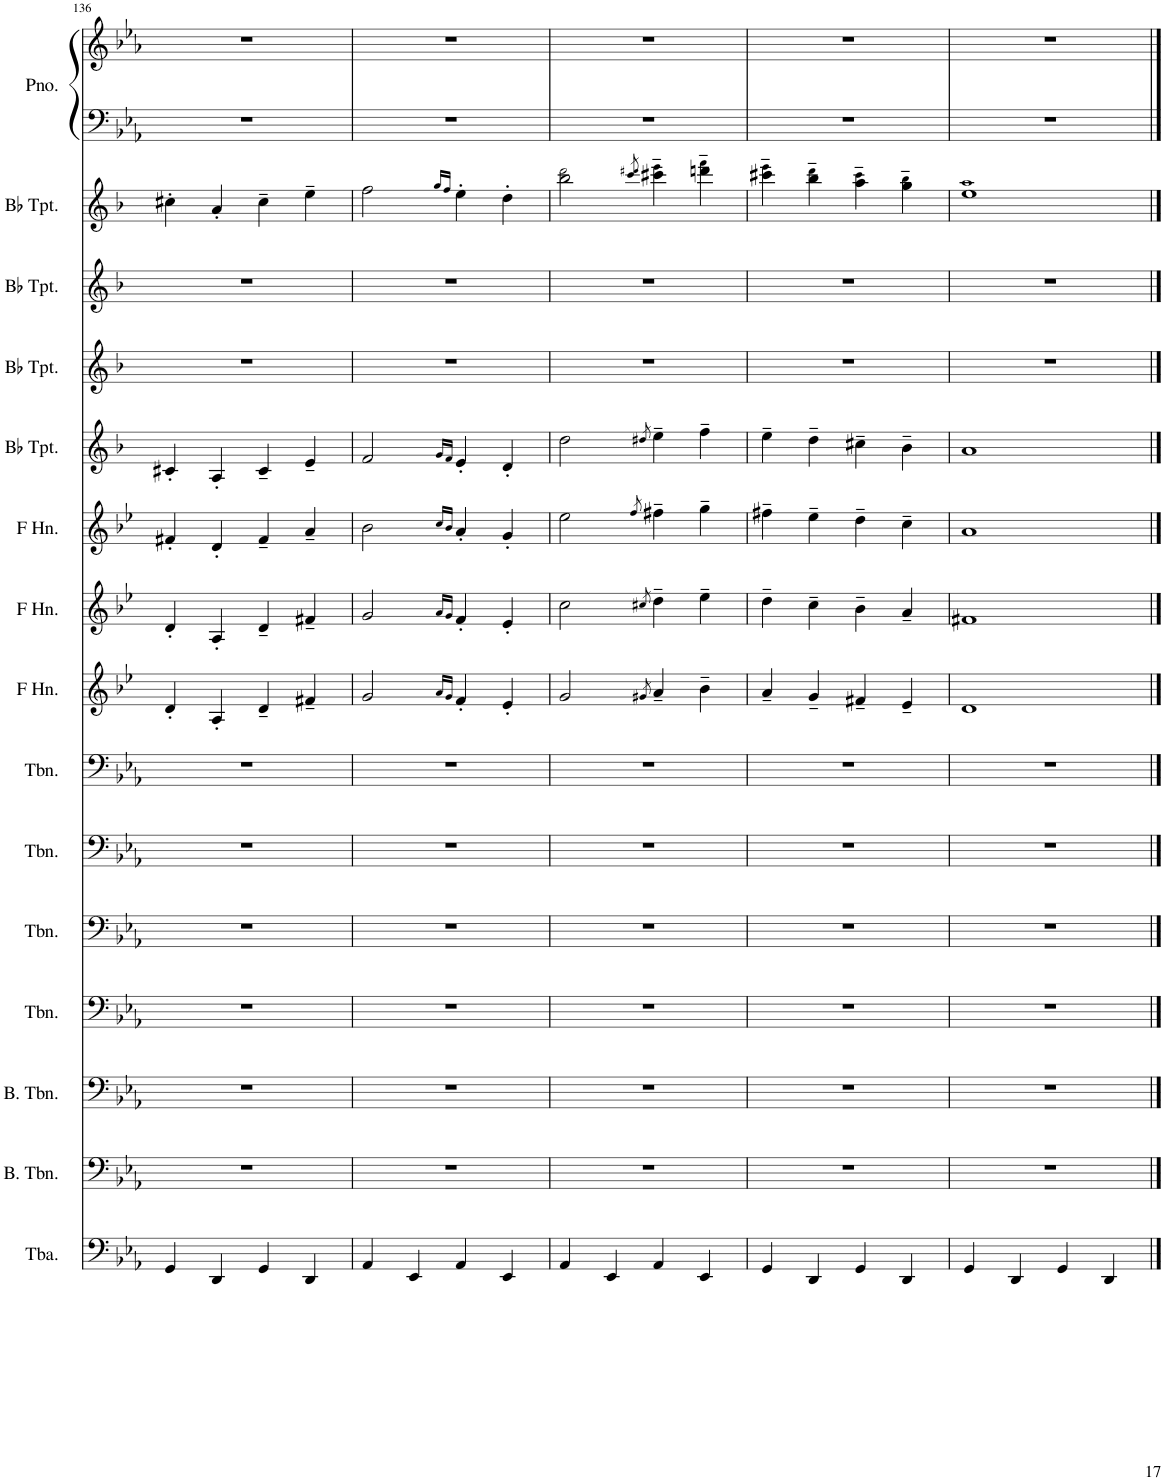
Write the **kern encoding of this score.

**kern	**kern	**kern	**kern	**kern	**kern	**kern	**kern	**kern	**kern	**kern	**kern	**kern	**kern	**kern	**kern
*part15	*part14	*part13	*part12	*part11	*part10	*part9	*part8	*part7	*part6	*part5	*part4	*part3	*part2	*part1	*part1
*staff16	*staff15	*staff14	*staff13	*staff12	*staff11	*staff10	*staff9	*staff8	*staff7	*staff6	*staff5	*staff4	*staff3	*staff2	*staff1
*I"Tuba	*I"Bass Trombone	*I"Bass Trombone	*I"Trombone	*I"Trombone	*I"Trombone	*I"Trombone	*I"Horn in F	*I"Horn in F	*I"Horn in F	*I"Bb Trumpet	*I"Bb Trumpet	*I"Bb Trumpet	*I"Bb Trumpet	*I"Piano	*
*I'Tba.	*I'B. Tbn.	*I'B. Tbn.	*I'Tbn.	*I'Tbn.	*I'Tbn.	*I'Tbn.	*	*	*	*I'Bb Tpt.	*I'Bb Tpt.	*I'Bb Tpt.	*I'Bb Tpt.	*I'Pno.	*
!!LO:PB:g=z
*clefF4	*clefF4	*clefF4	*clefF4	*clefF4	*clefF4	*clefF4	*clefG2	*clefG2	*clefG2	*clefG2	*clefG2	*clefG2	*clefG2	*clefF4	*clefG2
*	*	*	*	*	*	*	*Trd4c7	*Trd4c7	*Trd4c7	*Trd1c2	*Trd1c2	*Trd1c2	*Trd1c2	*	*
*k[b-e-a-]	*k[b-e-a-]	*k[b-e-a-]	*k[b-e-a-]	*k[b-e-a-]	*k[b-e-a-]	*k[b-e-a-]	*k[b-e-]	*k[b-e-]	*k[b-e-]	*k[b-]	*k[b-]	*k[b-]	*k[b-]	*k[b-e-a-]	*k[b-e-a-]
*M4/4	*M4/4	*M4/4	*M4/4	*M4/4	*M4/4	*M4/4	*M4/4	*M4/4	*M4/4	*M4/4	*M4/4	*M4/4	*M4/4	*M4/4	*M4/4
=136	=136	=136	=136	=136	=136	=136	=136	=136	=136	=136	=136	=136	=136	=136	=136
4GG/	1r	1r	1r	1r	1r	1r	4d'/	4d'/	4f#X'/	4c#X'/	1r	1r	4cc#X'\	1r	1r
4DD/	.	.	.	.	.	.	4A'/	4A'/	4d'/	4A'/	.	.	4a'/	.	.
4GG/	.	.	.	.	.	.	4d~/	4d~/	4f#~/	4c#~/	.	.	4cc#~\	.	.
4DD/	.	.	.	.	.	.	4f#X~/	4f#X~/	4a~/	4e~/	.	.	4ee~\	.	.
=137	=137	=137	=137	=137	=137	=137	=137	=137	=137	=137	=137	=137	=137	=137	=137
4AA-/	1r	1r	1r	1r	1r	1r	2g/	2g/	2b-\	2f/	1r	1r	2ff\	1r	1r
4EE-/	.	.	.	.	.	.	.	.	.	.	.	.	.	.	.
.	.	.	.	.	.	.	16qa/LL	16qa/LL	16qcc/LL	16qg/LL	.	.	16qgg/LL	.	.
.	.	.	.	.	.	.	16qg/JJ	16qg/JJ	16qb-/JJ	16qf/JJ	.	.	16qff/JJ	.	.
4AA-/	.	.	.	.	.	.	4f'/	4f'/	4a'/	4e'/	.	.	4ee'\	.	.
4EE-/	.	.	.	.	.	.	4e-'/	4e-'/	4g'/	4d'/	.	.	4dd'\	.	.
=138	=138	=138	=138	=138	=138	=138	=138	=138	=138	=138	=138	=138	=138	=138	=138
4AA-/	1r	1r	1r	1r	1r	1r	2g/	2cc\	2ee-\	2dd\	1r	1r	2bb-\ 2ddd!\	1r	1r
4EE-/	.	.	.	.	.	.	.	.	.	.	.	.	.	.	.
.	.	.	.	.	.	.	8qg#X/	8qcc#X/	8qff/	8qdd#X/	.	.	8qccc/ 8qddd#X/	.	.
4AA-/	.	.	.	.	.	.	4a~/	4dd~\	4ff#X~\	4ee~\	.	.	4ccc#X\~ 4eee!\~	.	.
4EE-/	.	.	.	.	.	.	4b-~\	4ee-~\	4gg~\	4ff~\	.	.	4dddn\~ 4fff!\~	.	.
=139	=139	=139	=139	=139	=139	=139	=139	=139	=139	=139	=139	=139	=139	=139	=139
4GG/	1r	1r	1r	1r	1r	1r	4a~/	4dd~\	4ff#X~\	4ee~\	1r	1r	4ccc#X\~ 4eee!\~	1r	1r
4DD/	.	.	.	.	.	.	4g~/	4cc~\	4ee-~\	4dd~\	.	.	4bb-\~ 4ddd!\~	.	.
4GG/	.	.	.	.	.	.	4f#X~/	4b-~\	4dd~\	4cc#X~\	.	.	4aa\~ 4ccc#!\~	.	.
4DD/	.	.	.	.	.	.	4e-~/	4a~/	4cc~\	4b-~\	.	.	4gg\~ 4bb-!\~	.	.
=140	=140	=140	=140	=140	=140	=140	=140	=140	=140	=140	=140	=140	=140	=140	=140
4GG/	1r	1r	1r	1r	1r	1r	1d	1f#X	1a	1a	1r	1r	1ee 1aa!	1r	1r
4DD/	.	.	.	.	.	.	.	.	.	.	.	.	.	.	.
4GG/	.	.	.	.	.	.	.	.	.	.	.	.	.	.	.
4DD/	.	.	.	.	.	.	.	.	.	.	.	.	.	.	.
==	==	==	==	==	==	==	==	==	==	==	==	==	==	==	==
*-	*-	*-	*-	*-	*-	*-	*-	*-	*-	*-	*-	*-	*-	*-	*-
